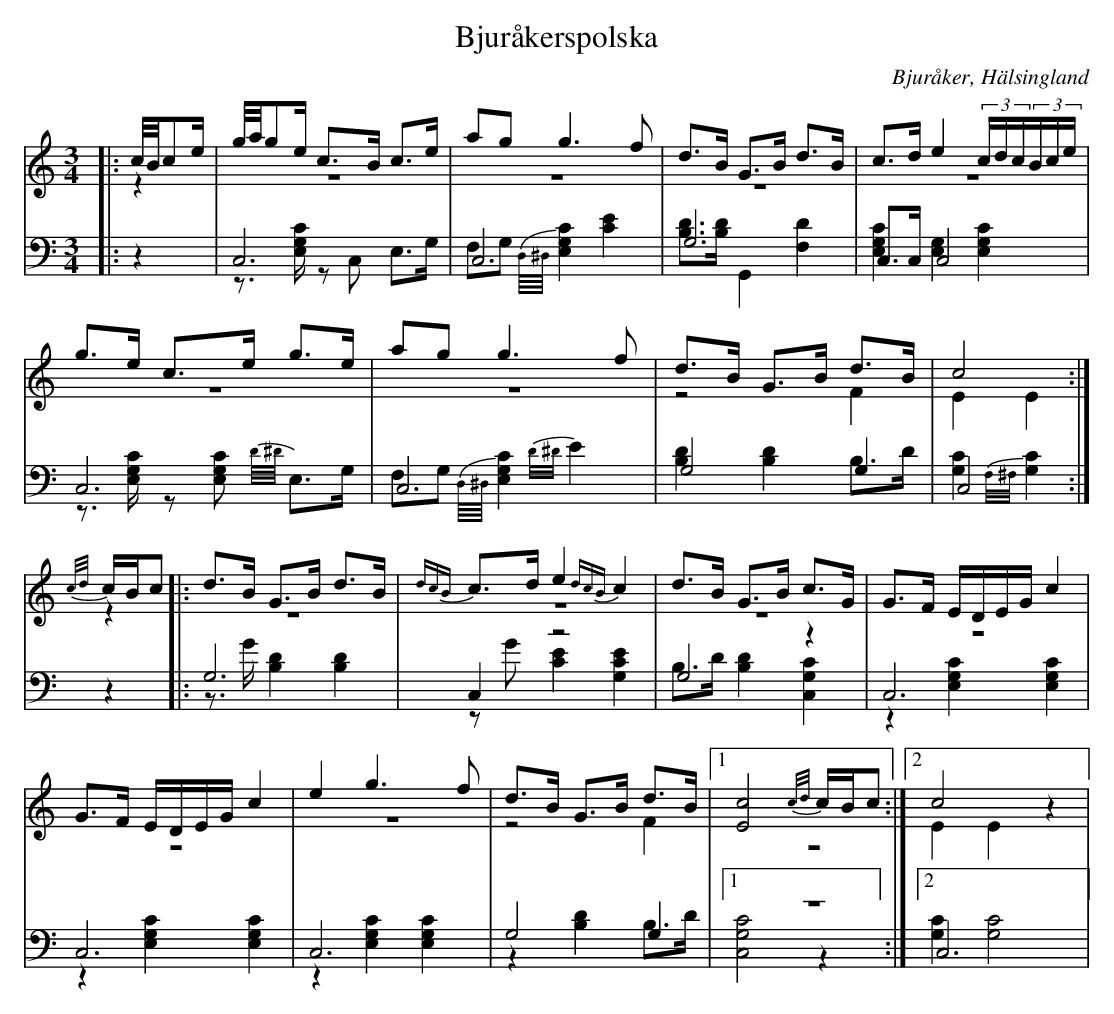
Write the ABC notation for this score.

X:1
T: Bjuråkerspolska
O: Bjuråker, Hälsingland
M: 3/4
L: 1/8
K: C
V:1
V:2 merge
V:3
V:4 merge
V:1
|:c//B//ce/|g//a//ge/ c>B c>e|ag g3 f|d>B G>B d>B|c>d e2 (3c/d/c/(3B/c/e/|
g>e c>e g>e|ag g3 f|d>B G>B d>B|c4:|
{c/d/}c/B/c |:d>B G>B d>B|{dcB}c>d e2 {dcB}c2|d>B G>B c>G|G>F E/D/E/G/ c2|
G>F E/D/E/G/ c2|e2 g3 f|d>B G>B d>B|1 [E4c4] {c/d/}c/B/c:|2 c4 z2|
V:2
|:z2|z6|z6|z6|z6|
z6|z6|z4 F2|E2 E2:|
z2|:z6|z6|z6|z6|
 z6|z6|z4 F2|1 z6:|2 E2 E2 z2|
V:3 clef=bass
|:z2|C,6|C,6|G,6|C,>C, C,4|
C,6|C,6|G,4 G,2|C,4:|
z2|:G,6|C,2 z4|G,4 z2|C,6|
 C,6|C,6|G,4 G,2|1 z6:|2 C,6|
V:4 clef=bass
|:z2|z>[E,G,C] zC, E,>G,|F,G, {D,//^D,//}[E,2G,2C2] [E2C2]|[B,D]>[B,D] G,,2 [F,2D2]|[E,2G,2C2] [E,2G,2] [E,2G,2C2]|
z>[E,G,C] z[E,G,C] {D//^D//}E,>G,|F,G, {D,//^D,//}[E,2G,2C2] {D/^D/}E2|[B,2D2] [B,2D2] B,>D|[G,2C2] {F,/^F,/}[G,2C2]:|
z2|:z>G [B,2D2] [B,2D2]|zG [C2E2] [G,2C2E2]|B,>D[B,2D2] [C,2G,2C2]|z2 [E,2G,2C2] [E,2G,2C2]|
z2 [E,2G,2C2] [E,2G,2C2]|z2 [E,2G,2C2] [E,2G,2C2]|z2 [B,2D2] B,>D|1 [C,4G,4C4] z2:|2 [G,2C2] [G,4C4]|
